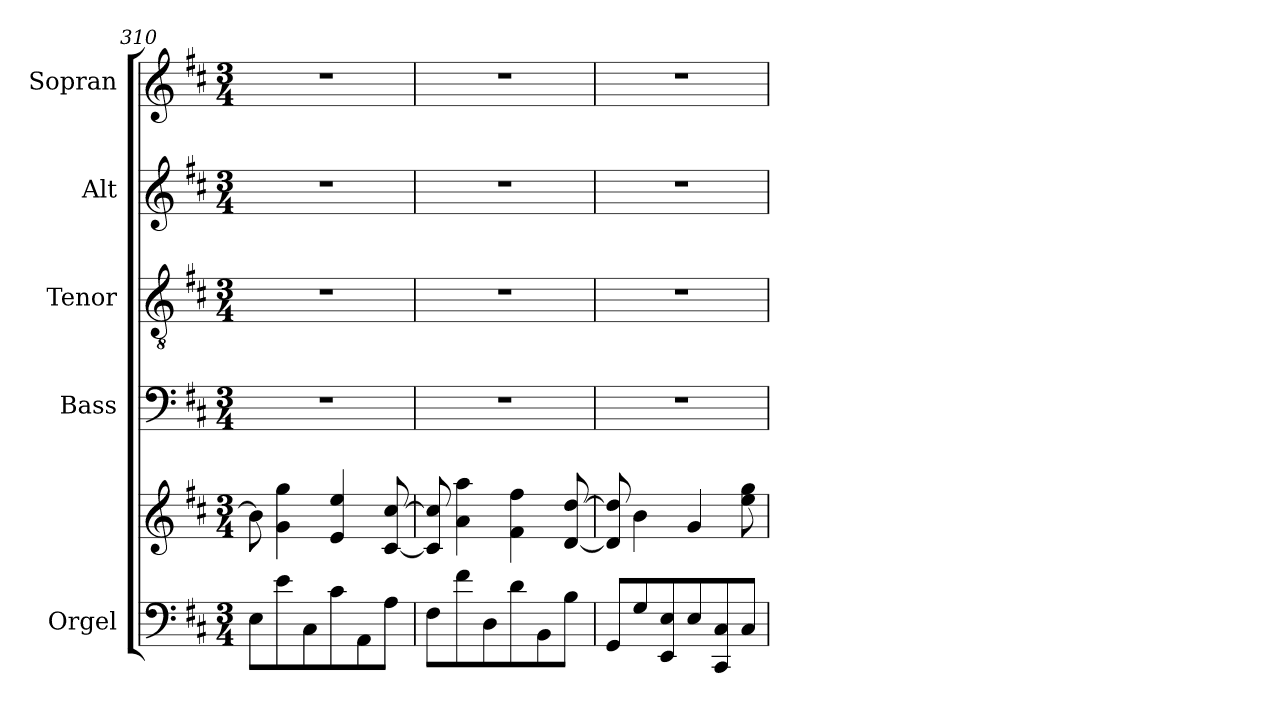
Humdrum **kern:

**kern	**kern	**kern	**kern	**kern	**kern
*part5	*part5	*part4	*part3	*part2	*part1
*staff6	*staff5	*staff4	*staff3	*staff2	*staff1
*I"Orgel	*	*I"Bass	*I"Tenor	*I"Alt	*I"Sopran
*I'Org.	*	*I'B.	*I'T.	*I'A.	*I'S.
!!LO:LB:g=z
*clefF4	*clefG2	*clefF4	*clefGv2	*clefG2	*clefG2
*k[f#c#]	*k[f#c#]	*k[f#c#]	*k[f#c#]	*k[f#c#]	*k[f#c#]
*D:	*D:	*D:	*D:	*D:	*D:
*M3/4	*M3/4	*M3/4	*M3/4	*M3/4	*M3/4
=310	=310	=310	=310	=310	=310
8E\L	8b\]	2.r	2.r	2.r	2.r
8e\	4g\ 4gg\	.	.	.	.
8C#\	.	.	.	.	.
8c#\	4e/ 4ee/	.	.	.	.
8AA\	.	.	.	.	.
8A\J	[8c#/ [8cc#/	.	.	.	.
=311	=311	=311	=311	=311	=311
8F#\L	8c#/] 8cc#/]	2.r	2.r	2.r	2.r
8f#\	4a\ 4aa\	.	.	.	.
8D\	.	.	.	.	.
8d\	4f#\ 4ff#\	.	.	.	.
8BB\	.	.	.	.	.
8B\J	[8d/ [8dd/	.	.	.	.
=312	=312	=312	=312	=312	=312
8GG/L	8d/] 8dd/]	2.r	2.r	2.r	2.r
8G/	4b\	.	.	.	.
8EE/ 8E/	.	.	.	.	.
8E/	4g/	.	.	.	.
8CC#/ 8C#/	.	.	.	.	.
8C#/J	8ee\ 8gg\	.	.	.	.
=	=	=	=	=	=
*-	*-	*-	*-	*-	*-
